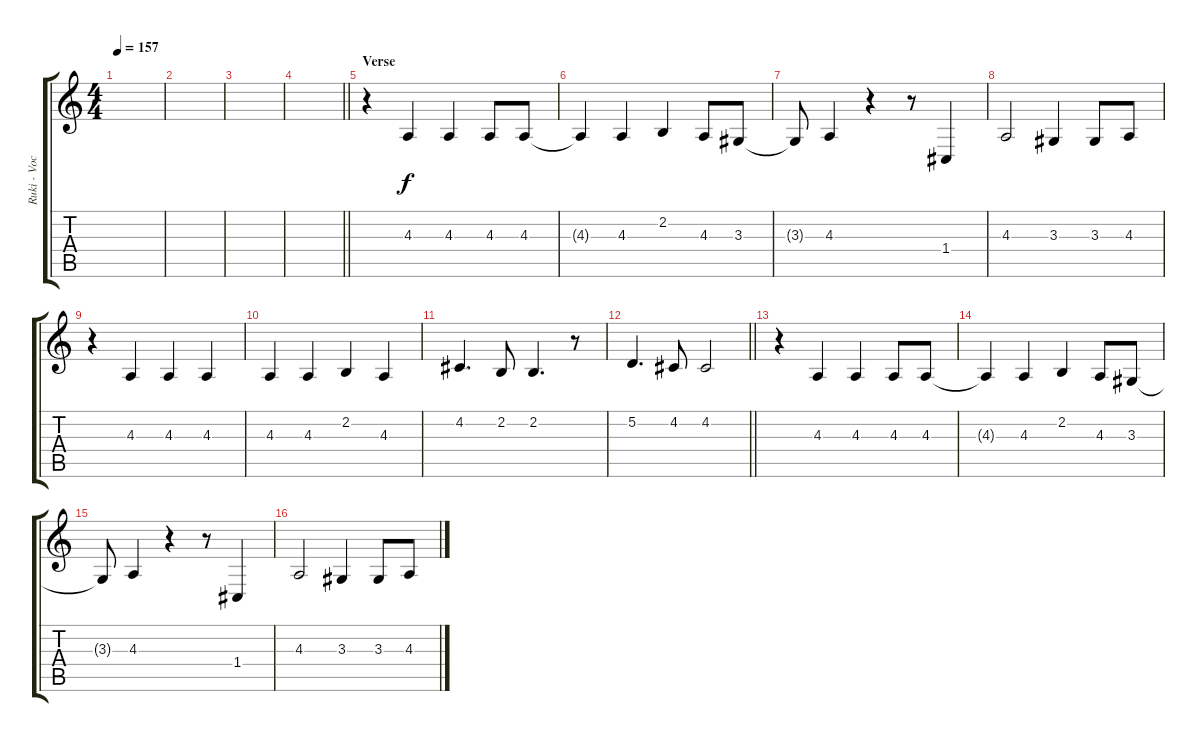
\track ("Ruki - Vocals" "Ruki - Voc") {instrument lead6voice}
\staff {score tabs}
\tuning (D4 A3 F3 C3 G2 D2) {hide}
\ts (4 4)
\tempo 157
\clef g2
\ks c
|
|
|
\barLineRight lightlight
|
\section ("" "Verse")
r.4 4.3.4 4.3.4 4.3.8 4.3.8 |
4.3{t}.4 4.3.4 2.2.4 4.3.8 3.3.8 |
3.3{t}.8 4.3.4 r.4 r.8 1.4.4 |
4.3.2 3.3.4 3.3.8 4.3.8 |
r.4 4.3.4 4.3.4 4.3.4 |
4.3.4 4.3.4 2.2.4 4.3.4 |
4.2.4{d} 2.2.8 2.2.4{d} r.8 |
\barLineRight lightlight
5.2.4{d} 4.2.8 4.2.2 |
\section ("" "")
r.4 4.3.4 4.3.4 4.3.8 4.3.8 |
4.3{t}.4 4.3.4 2.2.4 4.3.8 3.3.8 |
3.3{t}.8 4.3.4 r.4 r.8 1.4.4 |
4.3.2 3.3.4 3.3.8 4.3.8
